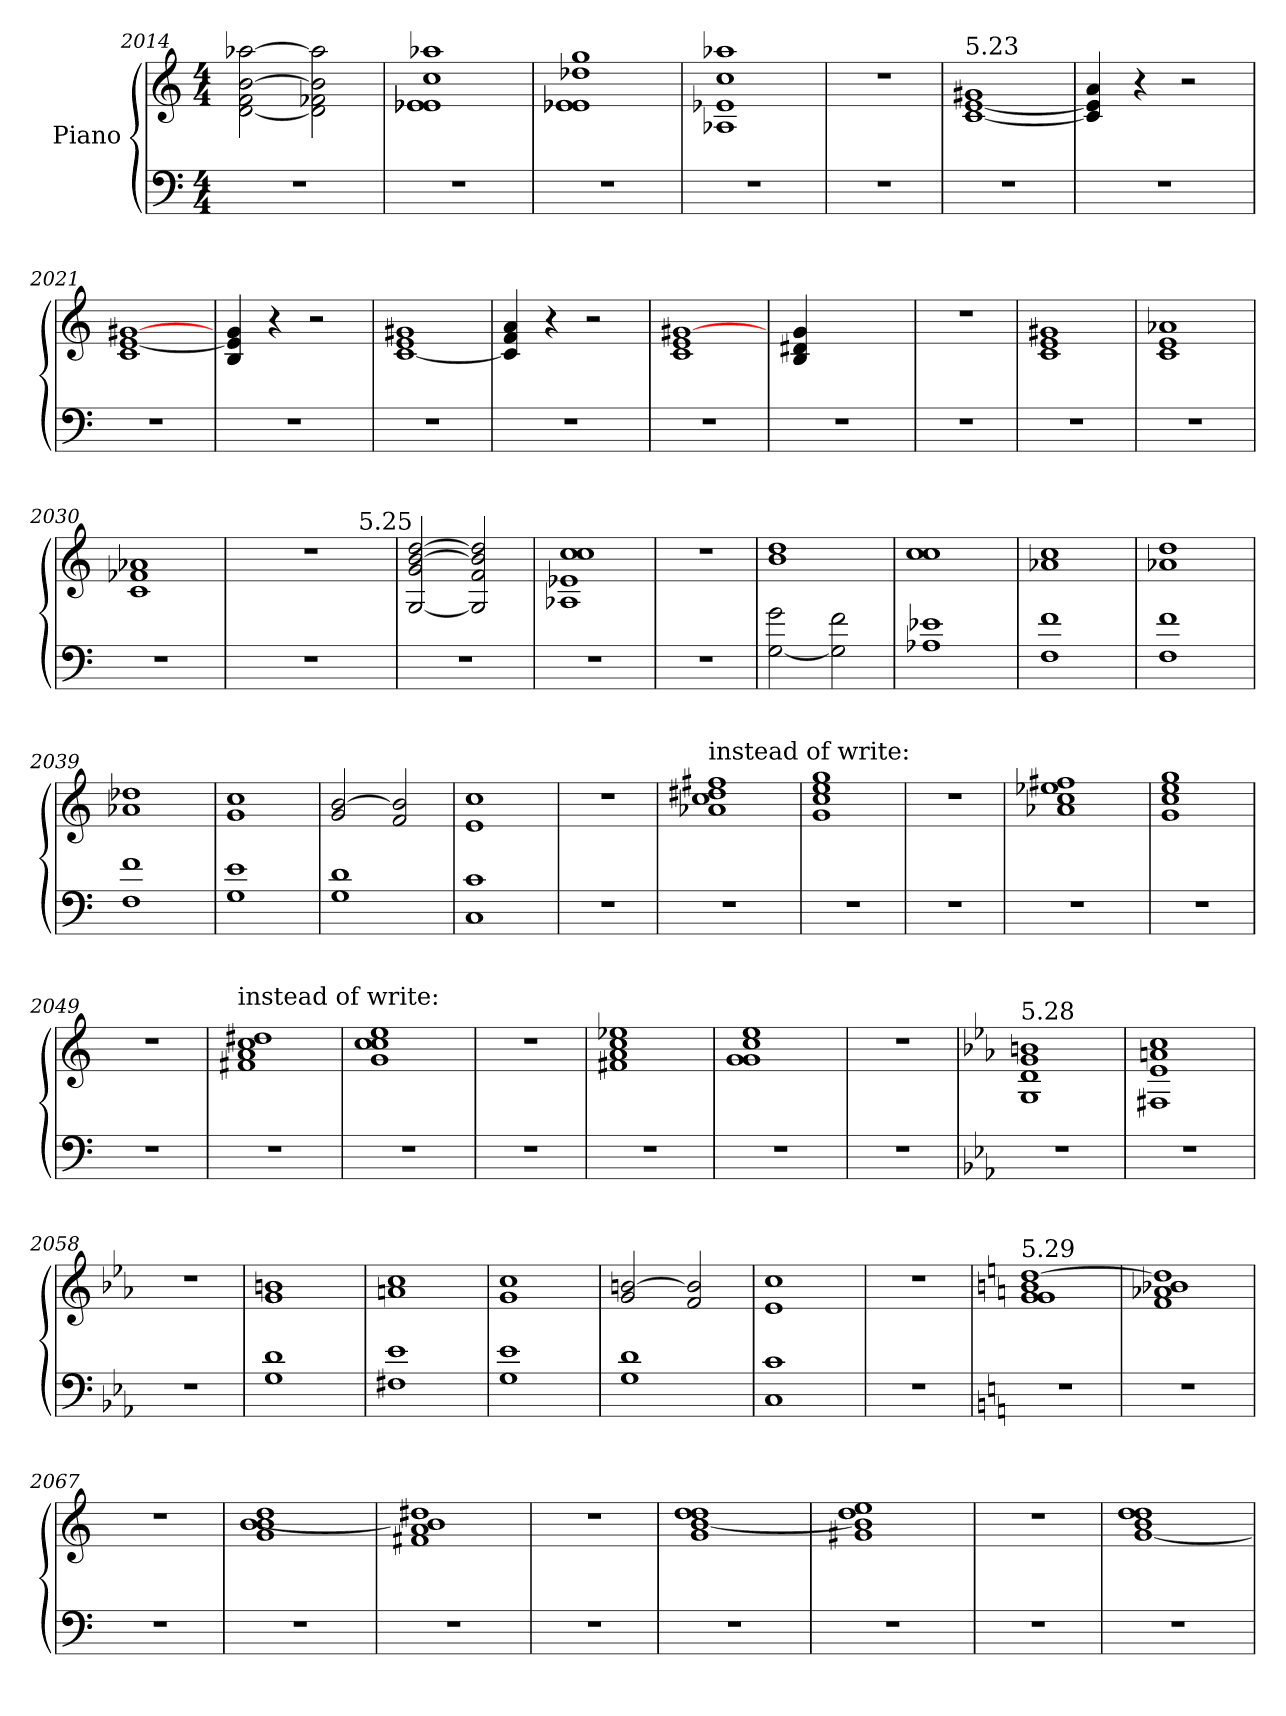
**kern	**kern
*part1	*part1
*staff2	*staff1
*I"Piano	*
*clefF4	*clefG2
*k[]	*k[]
*C:	*C:
*M4/4	*M4/4
=2014	=2014
1r	[2d\ 2f\ [2b\ [2aa-X\
.	2d\] 2f-X\ 2b\] 2aa-\]
=2015	=2015
1r	1e-X 1e- 1cc 1aa-X
=2016	=2016
1r	1e-X 1e- 1dd-X 1gg
=2017	=2017
1r	1A-X 1e-X 1cc 1aa-X
!!LO:LB:g=z
=2018	=2018
1r	1r
=2019	=2019
!	!LO:TX:a:t=5.23
1r	[1c [1e 1g#X
=2020	=2020
1r	4c/] 4e/] 4a/
.	4r
.	2r
=2021	=2021
1r	1c [1e [1g#X
=2022	=2022
1r	4B/ 4e/] 4g/
.	4r
.	2r
=2023	=2023
1r	[1c 1e 1g#X
=2024	=2024
1r	4c/] 4f/ 4a/
.	4r
.	2r
!!LO:LB:g=z
=2025	=2025
1r	1c 1e [1g#X
=2026	=2026
1r	4B/ 4d#X/ 4g/
.	2.ryy
=2027	=2027
1r	1r
=2028	=2028
1r	1c 1e 1g#X
=2029	=2029
1r	1c 1e 1a-X
=2030	=2030
1r	1c 1f-X 1a-X
=2031	=2031
*	*^
1r	1r	2ryy
.	.	4ryy
.	.	16.ryy
!	!	!LO:TX:a:t=5.25
.	.	8ryy
.	.	32ryy
*	*v	*v
!!LO:LB:g=z
=2032	=2032
1r	[2G/ 2g/ [2b/ [2dd/
.	2G/] 2f/ 2b/] 2dd/]
=2033	=2033
1r	1A-X 1e-X 1cc 1cc
=2034	=2034
1r	1r
=2035	=2035
[2G\ 2g\	1b 1dd
2G\] 2f\	.
=2036	=2036
1A-X 1e-X	1cc 1cc
=2037	=2037
1F 1f	1a-X 1cc
=2038	=2038
1F 1f	1a-X 1dd
!!LO:LB:g=z
=2039	=2039
1F 1f	1a-X 1dd-X
=2040	=2040
1G 1e	1g 1cc
=2041	=2041
1G 1d	2g/ [2b/
.	2f/ 2b/]
=2042	=2042
1C 1c	1e 1cc
=2043	=2043
1r	1r
=2044	=2044
!	!LO:TX:a:t=instead of                                                    write&colon;
1r	1a-X 1cc 1dd#X 1ff#X
=2045	=2045
1r	1g 1cc 1ee 1gg
!!LO:PB:g=z
=2046	=2046
1r	1r
=2047	=2047
1r	1a-X 1cc 1ee-X 1ff#X
=2048	=2048
1r	1g 1cc 1ee 1gg
=2049	=2049
1r	1r
=2050	=2050
!	!LO:TX:a:t=instead of                                      write&colon;
1r	1f#X 1a 1cc 1dd#X
=2051	=2051
1r	1g 1cc 1cc 1ee
=2052	=2052
1r	1r
!!LO:LB:g=z
=2053	=2053
1r	1f#X 1a 1cc 1ee-X
=2054	=2054
1r	1g 1g 1cc 1ee
=2055	=2055
1r	1r
=2056	=2056
*k[b-e-a-]	*k[b-e-a-]
*E-:	*E-:
!	!LO:TX:a:t=5.28
1r	1G 1d 1g 1bn
=2057	=2057
1r	1F#X 1e- 1an 1cc
=2058	=2058
1r	1r
=2059	=2059
1G 1d	1g 1bn
!!LO:LB:g=z
=2060	=2060
1F#X 1e-	1an 1cc
=2061	=2061
1G 1e-	1g 1cc
=2062	=2062
1G 1d	2g/ [2bn/
.	2f/ 2b/]
=2063	=2063
1C 1c	1e- 1cc
=2064	=2064
1r	1r
=2065	=2065
*k[]	*k[]
*C:	*C:
!	!LO:TX:a:t=5.29
1r	1g 1g 1b [1dd
=2066	=2066
1r	1f 1a-X 1b-X 1dd]
!!LO:LB:g=z
=2067	=2067
1r	1r
=2068	=2068
1r	1g [1b 1b 1dd
=2069	=2069
1r	1f#X 1a 1b] 1dd#X
=2070	=2070
1r	1r
=2071	=2071
1r	1g [1b 1dd 1dd
=2072	=2072
1r	1g#X 1b] 1dd 1ee
=2073	=2073
1r	1r
!!LO:LB:g=z
=2074	=2074
1r	[1g 1b 1dd 1dd
=	=
*-	*-
